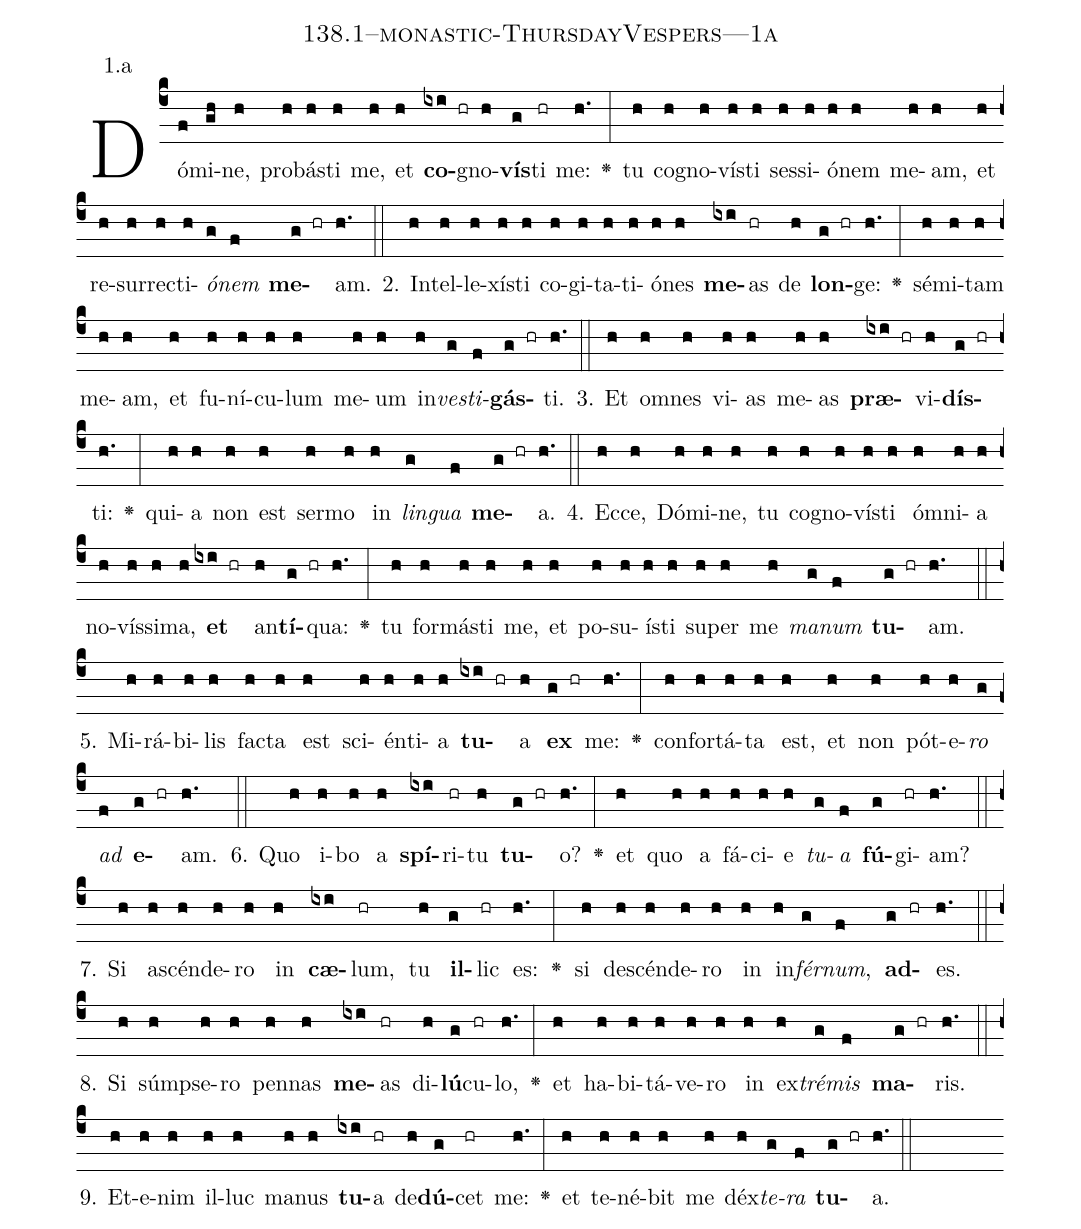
name: 138.1--monastic-ThursdayVespers---1a;
annotation: 1.a;
%%
(c4)Dó(f)mi(gh)ne,(h) pro(h)bás(h)ti(h) me,(h) et(h) <b>co</b>(ixi hr)gno(h)<b>vís</b>(g)ti(hr) me:(h.) <v>\greheightstar</v>(:) tu(h) co(h)gno(h)vís(h)ti(h) ses(h)si(h)ó(h)nem(h) me(h)am,(h) et(h) re(h)sur(h)rec(h)ti(h)<i>ó</i>(g)<i>nem</i>(f) <b>me</b>(g hr)am.(h.) (::)
2. In(h)tel(h)le(h)xís(h)ti(h) co(h)gi(h)ta(h)ti(h)ó(h)nes(h) <b>me</b>(ixi)as(hr) de(h) <b>lon</b>(g hr)ge:(h.) <v>\greheightstar</v>(:) sé(h)mi(h)tam(h) me(h)am,(h) et(h) fu(h)ní(h)cu(h)lum(h) me(h)um(h) in(h)<i>ves</i>(g)<i>ti</i>(f)<b>gás</b>(g hr)ti.(h.) (::)
3. Et(h) om(h)nes(h) vi(h)as(h) me(h)as(h) <b>præ</b>(ixi hr)vi(h)<b>dís</b>(g hr)ti:(h.) <v>\greheightstar</v>(:) qui(h)a(h) non(h) est(h) ser(h)mo(h) in(h) <i>lin</i>(g)<i>gua</i>(f) <b>me</b>(g hr)a.(h.) (::)
4. Ec(h)ce,(h) Dó(h)mi(h)ne,(h) tu(h) co(h)gno(h)vís(h)ti(h) óm(h)ni(h)a(h) no(h)vís(h)si(h)ma,(h) <b>et</b>(ixi hr) an(h)<b>tí</b>(g hr)qua:(h.) <v>\greheightstar</v>(:) tu(h) for(h)más(h)ti(h) me,(h) et(h) po(h)su(h)ís(h)ti(h) su(h)per(h) me(h) <i>ma</i>(g)<i>num</i>(f) <b>tu</b>(g hr)am.(h.) (::)
5. Mi(h)rá(h)bi(h)lis(h) fac(h)ta(h) est(h) sci(h)én(h)ti(h)a(h) <b>tu</b>(ixi hr)a(h) <b>ex</b>(g hr) me:(h.) <v>\greheightstar</v>(:) con(h)for(h)tá(h)ta(h) est,(h) et(h) non(h) pót(h)e(h)<i>ro</i>(g) <i>ad</i>(f) <b>e</b>(g hr)am.(h.) (::)
6. Quo(h) i(h)bo(h) a(h) <b>spí</b>(ixi)ri(hr)tu(h) <b>tu</b>(g hr)o?(h.) <v>\greheightstar</v>(:) et(h) quo(h) a(h) fá(h)ci(h)e(h) <i>tu</i>(g)<i>a</i>(f) <b>fú</b>(g)gi(hr)am?(h.) (::)
7. Si(h) a(h)scén(h)de(h)ro(h) in(h) <b>cæ</b>(ixi)lum,(hr) tu(h) <b>il</b>(g)lic(hr) es:(h.) <v>\greheightstar</v>(:) si(h) de(h)scén(h)de(h)ro(h) in(h) in(h)<i>fér</i>(g)<i>num</i>,(f) <b>ad</b>(g hr)es.(h.) (::)
8. Si(h) súmp(h)se(h)ro(h) pen(h)nas(h) <b>me</b>(ixi)as(hr) di(h)<b>lú</b>(g)cu(hr)lo,(h.) <v>\greheightstar</v>(:) et(h) ha(h)bi(h)tá(h)ve(h)ro(h) in(h) ex(h)<i>tré</i>(g)<i>mis</i>(f) <b>ma</b>(g hr)ris.(h.) (::)
9. Et(h)e(h)nim(h) il(h)luc(h) ma(h)nus(h) <b>tu</b>(ixi)a(hr) de(h)<b>dú</b>(g)cet(hr) me:(h.) <v>\greheightstar</v>(:) et(h) te(h)né(h)bit(h) me(h) déx(h)<i>te</i>(g)<i>ra</i>(f) <b>tu</b>(g hr)a.(h.) (::)
